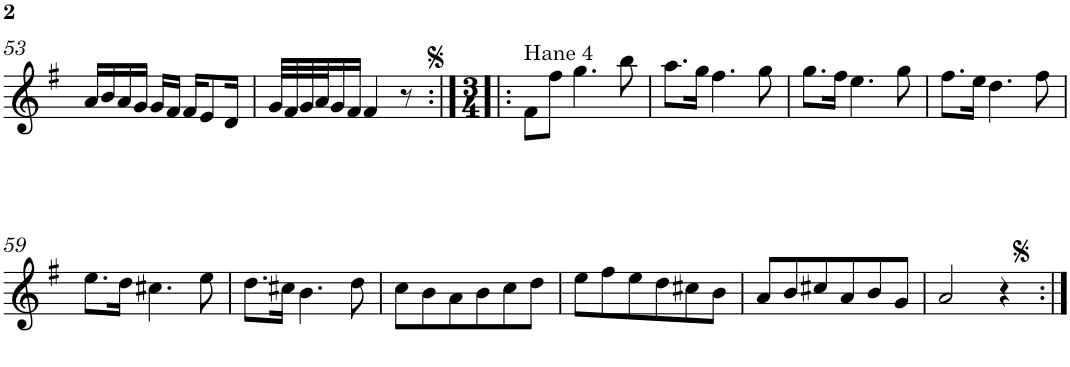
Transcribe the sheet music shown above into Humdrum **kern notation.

**kern
*part1
*staff1
*I"Piano
*I'Pno.
!!LO:PB:g=z
*clefG2
*k[f#]
*M5/8
=53
16a/LL
16b/
16a/
16g/JJ
16g/LL
16f#/JJ
16f#/KL
8e/
16d/Jk
=54
32g/LLL
32f#/
32g/
32a/J
16g/
16f#/JJ
4f#/
8r
=55:|!|:
*M3/4
!LO:TX:a:t=Hane 4
8f#\L
8ff#\J
4.gg\
8bb\
=56
8.aa\L
16gg\Jk
4.ff#\
8gg\
=57
8.gg\L
16ff#\Jk
4.ee\
8gg\
=58
8.ff#\L
16ee\Jk
4.dd\
8ff#\
!!LO:LB:g=z
=59
8.ee\L
16dd\Jk
4.cc#X\
8ee\
=60
8.dd\L
16cc#X\Jk
4.b\
8dd\
=61
8cc\L
8b\
8a\
8b\
8cc\
8dd\J
=62
8ee\L
8ff#\
8ee\
8dd\
8cc#X\
8b\J
=63
8a/L
8b/
8cc#X/
8a/
8b/
8g/J
=64
2a/
4r
=:|!
*-
